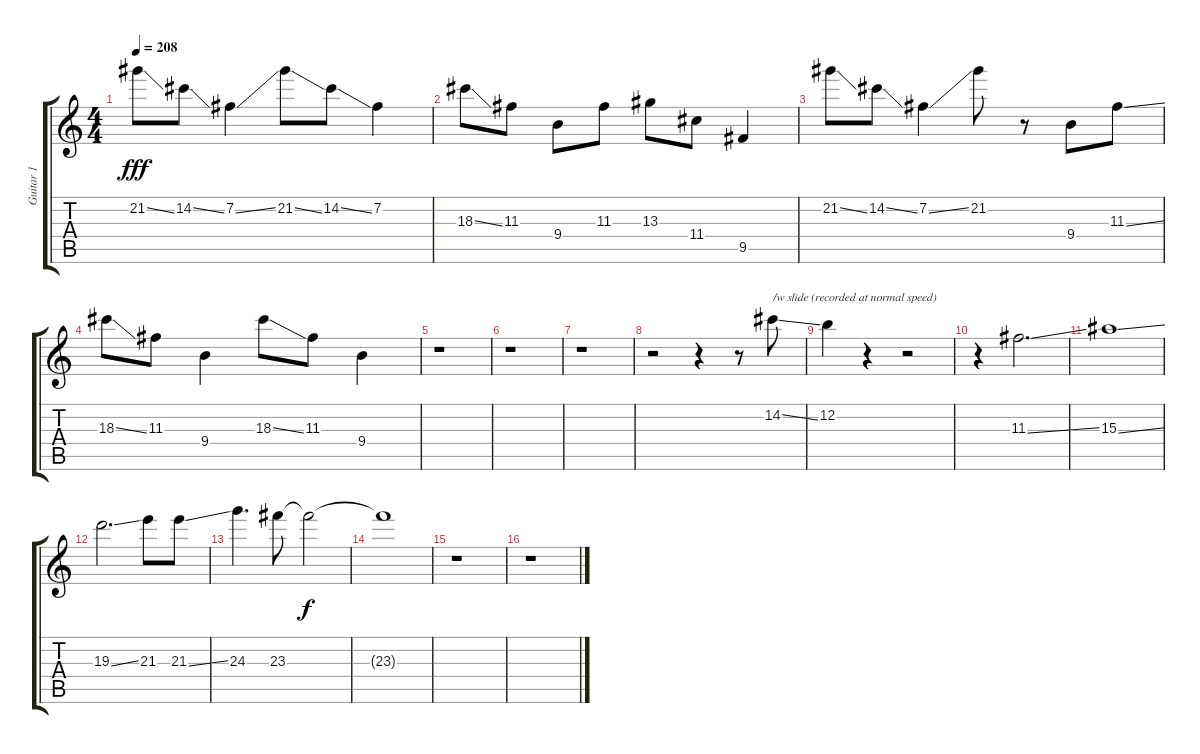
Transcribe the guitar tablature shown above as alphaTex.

\track ("Guitar 1" "Guitar 1") {instrument distortionguitar}
\staff {score tabs}
\tuning (E4 B3 G3 D3 A2 E2) {hide}
\ts (4 4)
\tempo 208
\clef g2
\ks c
21.2{ss}.8{dy fff} 14.2{ss}.8 7.2{ss}.4 21.2{ss}.8 14.2{ss}.8 7.2.4 |
18.3{ss}.8 11.3.8 9.4.8 11.3.8 13.3.8 11.4.8 9.5.4 |
21.2{ss}.8 14.2{ss}.8 7.2{ss}.4 21.2.8 r.8 9.4.8 11.3{ss}.8 |
18.3{ss}.8 11.3.8 9.4.4 18.3{ss}.8 11.3.8 9.4.4 |
r.1 |
r.1 |
r.1 |
r.2 r.4 r.8 14.2{ss}.8{txt "/w slide (recorded at normal speed)" volume 13} |
12.2.4 r.4 r.2 |
r.4 11.3{ss}.2{d} |
15.3{ss}.1 |
19.3{ss}.2{d} 21.3.8 21.3{ss}.8 |
24.3.4{d} 23.3.8 23.3{t}.2{dy f} |
23.3{t}.1 |
r.1 |
r.1
